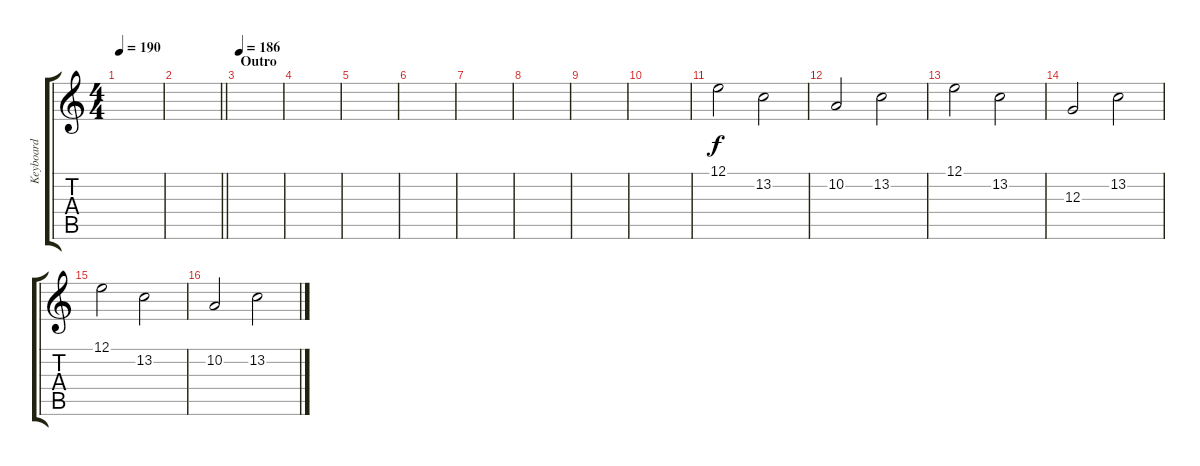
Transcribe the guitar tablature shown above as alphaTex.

\track ("Keyboard" "Keyboard") {instrument stringensemble2}
\staff {score tabs}
\tuning (E4 B3 G3 D3 A2 E2) {hide}
\ts (4 4)
\tempo 190
\clef g2
\ks c
|
\barLineRight lightlight
|
\section ("" "Outro")
\tempo 186
|
|
|
|
|
|
|
|
12.1.2{volume 10 balance 8 instrument musicbox} 13.2.2 |
10.2.2 13.2.2 |
12.1.2 13.2.2 |
12.3.2 13.2.2 |
12.1.2 13.2.2 |
10.2.2 13.2.2
